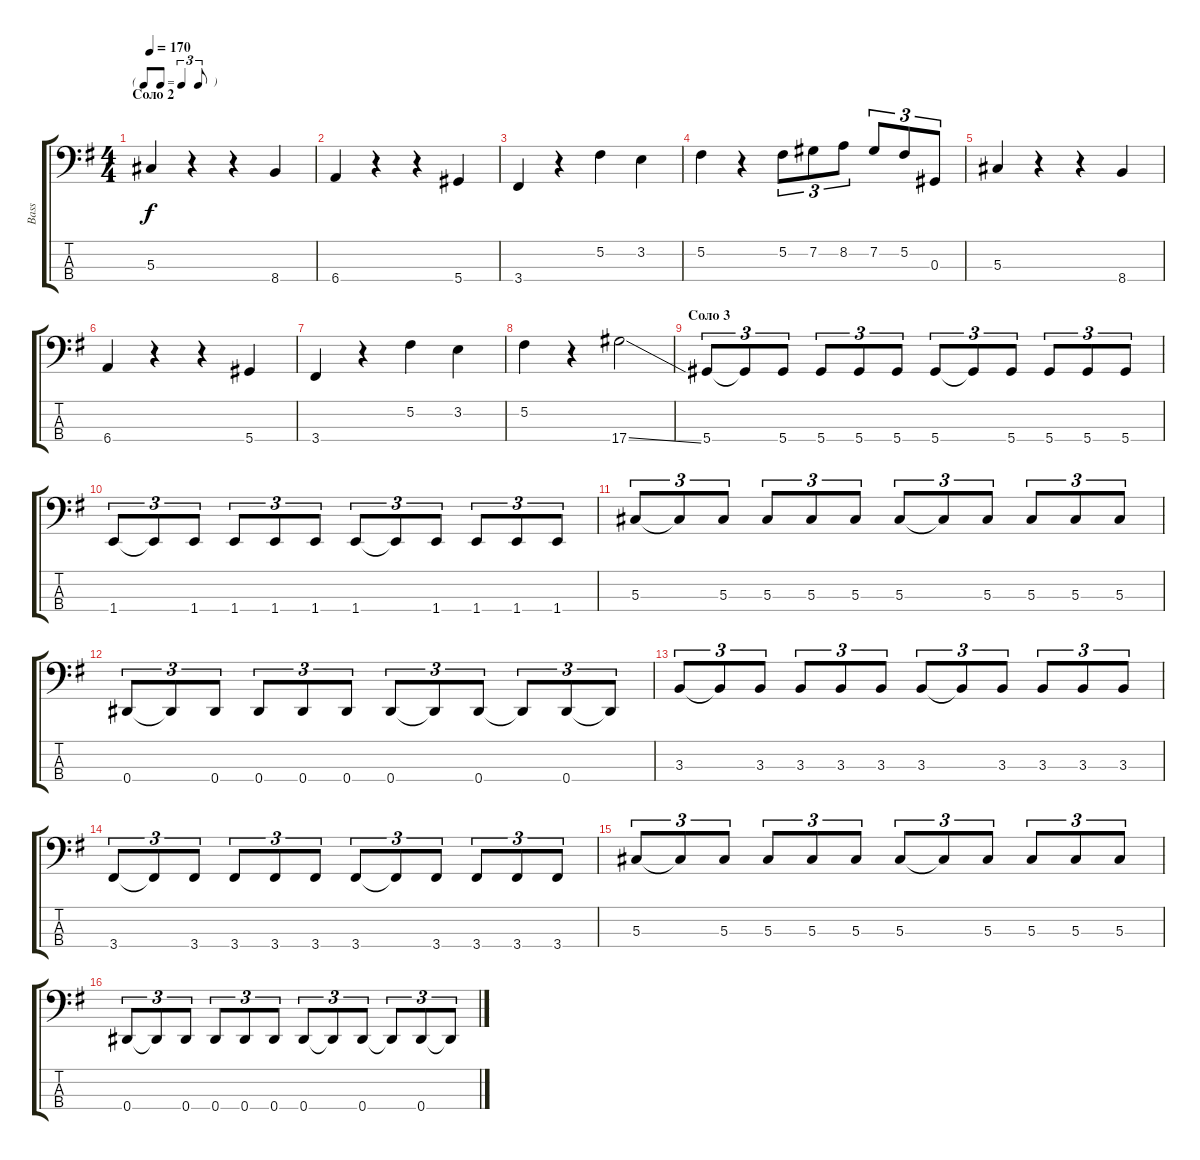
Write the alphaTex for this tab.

\track ("Bass" "Bass") {instrument electricbasspick}
\staff {score tabs}
\tuning (Gb2 Db2 Ab1 Eb1) {hide}
\ts (4 4)
\tf triplet8th
\section ("" "Соло 2")
\tempo 170
\clef f4
\ks eminor
5.3.4{dy f} r.4 r.4 8.4.4 |
6.4.4 r.4 r.4 5.4.4 |
3.4.4 r.4 5.2.4 3.2.4 |
5.2.4 r.4 5.2.8{tu (3 2)} 7.2.8{tu (3 2)} 8.2.8{tu (3 2)} 7.2.8{tu (3 2)} 5.2.8{tu (3 2)} 0.3.8{tu (3 2)} |
5.3.4 r.4 r.4 8.4.4 |
6.4.4 r.4 r.4 5.4.4 |
3.4.4 r.4 5.2.4 3.2.4 |
5.2.4 r.4 17.4{ss}.2 |
\section ("" "Соло 3")
5.4.8{tu (3 2)} 5.4{t}.8{tu (3 2)} 5.4.8{tu (3 2)} 5.4.8{tu (3 2)} 5.4.8{tu (3 2)} 5.4.8{tu (3 2)} 5.4.8{tu (3 2)} 5.4{t}.8{tu (3 2)} 5.4.8{tu (3 2)} 5.4.8{tu (3 2)} 5.4.8{tu (3 2)} 5.4.8{tu (3 2)} |
1.4.8{tu (3 2)} 1.4{t}.8{tu (3 2)} 1.4.8{tu (3 2)} 1.4.8{tu (3 2)} 1.4.8{tu (3 2)} 1.4.8{tu (3 2)} 1.4.8{tu (3 2)} 1.4{t}.8{tu (3 2)} 1.4.8{tu (3 2)} 1.4.8{tu (3 2)} 1.4.8{tu (3 2)} 1.4.8{tu (3 2)} |
5.3.8{tu (3 2)} 5.3{t}.8{tu (3 2)} 5.3.8{tu (3 2)} 5.3.8{tu (3 2)} 5.3.8{tu (3 2)} 5.3.8{tu (3 2)} 5.3.8{tu (3 2)} 5.3{t}.8{tu (3 2)} 5.3.8{tu (3 2)} 5.3.8{tu (3 2)} 5.3.8{tu (3 2)} 5.3.8{tu (3 2)} |
0.4.8{tu (3 2)} 0.4{t}.8{tu (3 2)} 0.4.8{tu (3 2)} 0.4.8{tu (3 2)} 0.4.8{tu (3 2)} 0.4.8{tu (3 2)} 0.4.8{tu (3 2)} 0.4{t}.8{tu (3 2)} 0.4.8{tu (3 2)} 0.4{t}.8{tu (3 2)} 0.4.8{tu (3 2)} 0.4{t}.8{tu (3 2)} |
3.3.8{tu (3 2)} 3.3{t}.8{tu (3 2)} 3.3.8{tu (3 2)} 3.3.8{tu (3 2)} 3.3.8{tu (3 2)} 3.3.8{tu (3 2)} 3.3.8{tu (3 2)} 3.3{t}.8{tu (3 2)} 3.3.8{tu (3 2)} 3.3.8{tu (3 2)} 3.3.8{tu (3 2)} 3.3.8{tu (3 2)} |
3.4.8{tu (3 2)} 3.4{t}.8{tu (3 2)} 3.4.8{tu (3 2)} 3.4.8{tu (3 2)} 3.4.8{tu (3 2)} 3.4.8{tu (3 2)} 3.4.8{tu (3 2)} 3.4{t}.8{tu (3 2)} 3.4.8{tu (3 2)} 3.4.8{tu (3 2)} 3.4.8{tu (3 2)} 3.4.8{tu (3 2)} |
5.3.8{tu (3 2)} 5.3{t}.8{tu (3 2)} 5.3.8{tu (3 2)} 5.3.8{tu (3 2)} 5.3.8{tu (3 2)} 5.3.8{tu (3 2)} 5.3.8{tu (3 2)} 5.3{t}.8{tu (3 2)} 5.3.8{tu (3 2)} 5.3.8{tu (3 2)} 5.3.8{tu (3 2)} 5.3.8{tu (3 2)} |
0.4.8{tu (3 2)} 0.4{t}.8{tu (3 2)} 0.4.8{tu (3 2)} 0.4.8{tu (3 2)} 0.4.8{tu (3 2)} 0.4.8{tu (3 2)} 0.4.8{tu (3 2)} 0.4{t}.8{tu (3 2)} 0.4.8{tu (3 2)} 0.4{t}.8{tu (3 2)} 0.4.8{tu (3 2)} 0.4{t}.8{tu (3 2)}
